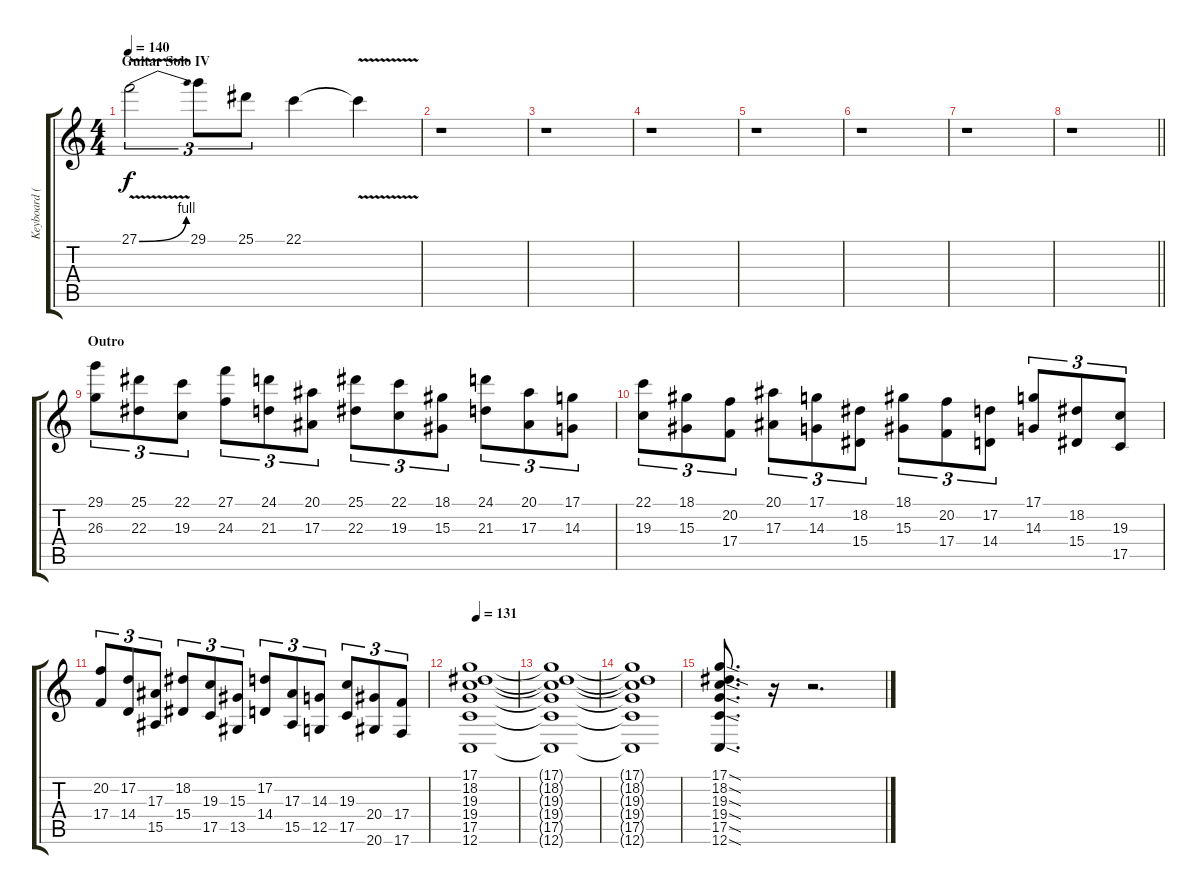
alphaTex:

\track ("Keyboard (Lead)" "Keyboard (") {instrument musicbox}
\staff {score tabs}
\tuning (D4 A3 F3 C3 G2 C2) {hide}
\ts (4 4)
\section ("" "Guitar Solo IV")
\tempo 140
\clef g2
\ks c
27.1{be (bend 0 0 60 4) v}.2{tu (3 2) dy f volume 14} 29.1.8{tu (3 2)} 25.1.8{tu (3 2)} 22.1.4 22.1{v t}.4 |
r.1 |
r.1 |
r.1 |
r.1 |
r.1 |
r.1 |
\barLineRight lightlight
r.1 |
\section ("" "Outro")
(29.1 26.3).8{tu (3 2) volume 9 balance 8 instrument musicbox} (25.1 22.3).8{tu (3 2)} (22.1 19.3).8{tu (3 2)} (27.1 24.3).8{tu (3 2)} (24.1 21.3).8{tu (3 2)} (20.1 17.3).8{tu (3 2)} (25.1 22.3).8{tu (3 2)} (22.1 19.3).8{tu (3 2)} (18.1 15.3).8{tu (3 2)} (24.1 21.3).8{tu (3 2)} (20.1 17.3).8{tu (3 2)} (17.1 14.3).8{tu (3 2)} |
(22.1 19.3).8{tu (3 2)} (18.1 15.3).8{tu (3 2)} (20.2 17.4).8{tu (3 2)} (20.1 17.3).8{tu (3 2)} (17.1 14.3).8{tu (3 2)} (18.2 15.4).8{tu (3 2)} (18.1 15.3).8{tu (3 2)} (20.2 17.4).8{tu (3 2)} (17.2 14.4).8{tu (3 2)} (17.1 14.3).8{tu (3 2)} (18.2 15.4).8{tu (3 2)} (19.3 17.5).8{tu (3 2)} |
(20.2 17.4).8{tu (3 2)} (17.2 14.4).8{tu (3 2)} (17.3 15.5).8{tu (3 2)} (18.2 15.4).8{tu (3 2)} (19.3 17.5).8{tu (3 2)} (15.3 13.5).8{tu (3 2)} (17.2 14.4).8{tu (3 2)} (17.3 15.5).8{tu (3 2)} (14.3 12.5).8{tu (3 2)} (19.3 17.5).8{tu (3 2)} (20.4 20.6).8{tu (3 2)} (17.4 17.6).8{tu (3 2)} |
\tempo 131
(17.1 18.2 19.3 19.4 17.5 12.6).1{volume 6 balance 8 instrument percussiveorgan} |
(17.1{t} 18.2{t} 19.3{t} 19.4{t} 17.5{t} 12.6{t}).1 |
(17.1{t} 18.2{t} 19.3{t} 19.4{t} 17.5{t} 12.6{t}).1 |
(17.1{sod} 18.2{sod} 19.3{sod} 19.4{sod} 17.5{sod} 12.6{sod}).8{d} r.16 r.2{d}
